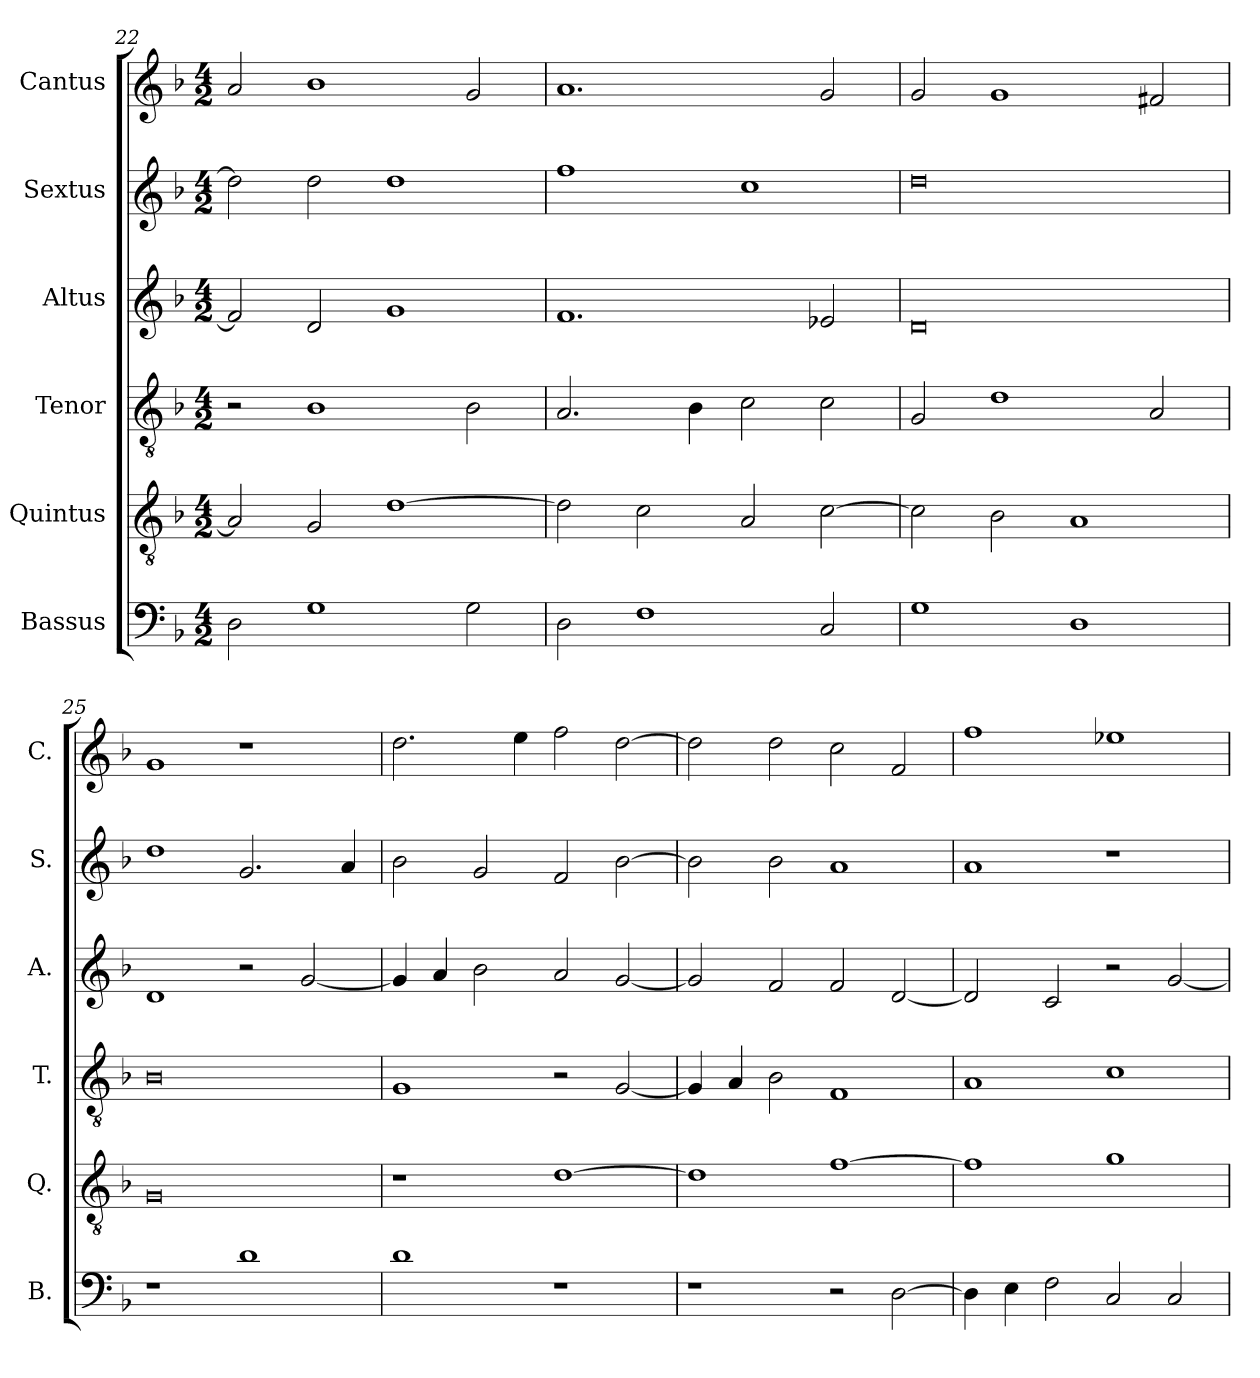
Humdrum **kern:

**kern	**kern	**kern	**kern	**kern	**kern
*part6	*part5	*part4	*part3	*part2	*part1
*staff6	*staff5	*staff4	*staff3	*staff2	*staff1
*I"Bassus	*I"Quintus	*I"Tenor	*I"Altus	*I"Sextus	*I"Cantus
*I'B.	*I'Q.	*I'T.	*I'A.	*I'S.	*I'C.
*clefF4	*clefGv2	*clefGv2	*clefG2	*clefG2	*clefG2
*k[b-]	*k[b-]	*k[b-]	*k[b-]	*k[b-]	*k[b-]
*F:	*F:	*F:	*F:	*F:	*F:
*M4/2	*M4/2	*M4/2	*M4/2	*M4/2	*M4/2
=22	=22	=22	=22	=22	=22
2D\	2A/]	2r	2f/]	2dd\]	2a/
1G	2G/	1B-	2d/	2dd\	1b-
.	[1d	.	1g	1dd	.
2G\	.	2B-\	.	.	2g/
=23	=23	=23	=23	=23	=23
2D\	2d\]	2.A/	1.f	1ff	1.a
1F	2c\	.	.	.	.
.	.	4B-\	.	.	.
.	2A/	2c\	.	1cc	.
2C/	[2c\	2c\	2e-X/	.	2g/
=24	=24	=24	=24	=24	=24
1G	2c\]	2G/	0d	0dd	2g/
.	2B-\	1d	.	.	1g
1D	1A	.	.	.	.
.	.	2A/	.	.	2f#X/
=25	=25	=25	=25	=25	=25
1r	0G	0B-	1d	1dd	1g
1d	.	.	2r	2.g/	1r
.	.	.	[2g/	.	.
.	.	.	.	4a/	.
!!LO:PB:g=z
=26	=26	=26	=26	=26	=26
1d	1r	1G	4g/]	2b-\	2.dd\
.	.	.	4a/	.	.
.	.	.	2b-\	2g/	.
.	.	.	.	.	4ee\
1r	[1d	2r	2a/	2f/	2ff\
.	.	[2G/	[2g/	[2b-\	[2dd\
=27	=27	=27	=27	=27	=27
1r	1d]	4G/]	2g/]	2b-\]	2dd\]
.	.	4A/	.	.	.
.	.	2B-\	2f/	2b-\	2dd\
2r	[1f	1F	2f/	1a	2cc\
[2D\	.	.	[2d/	.	2f/
=28	=28	=28	=28	=28	=28
4D\]	1f]	1A	2d/]	1a	1ff
4E\	.	.	.	.	.
2F\	.	.	2c/	.	.
2C/	1g	1c	2r	1r	1ee-X
2C/	.	.	[2g/	.	.
=	=	=	=	=	=
*-	*-	*-	*-	*-	*-
